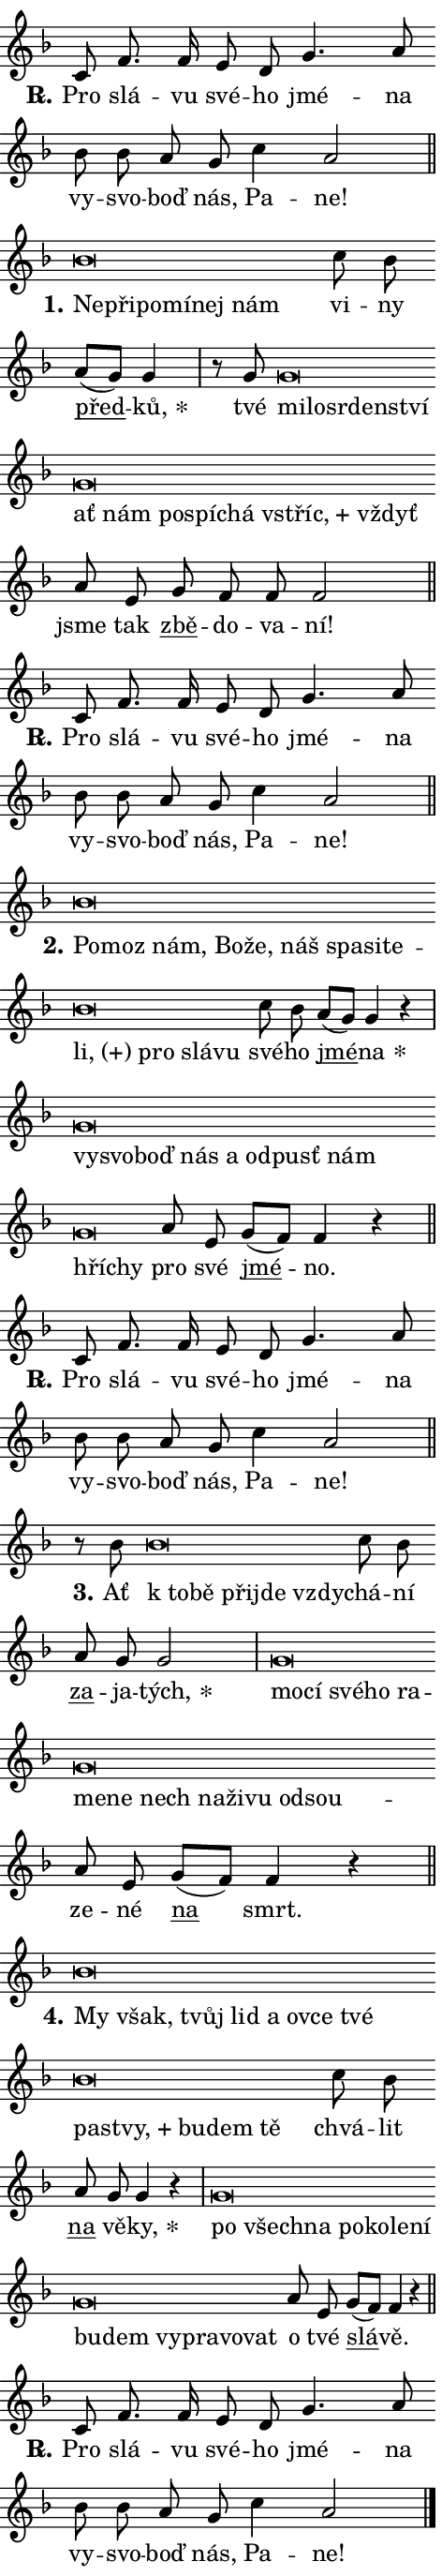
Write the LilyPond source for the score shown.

\version "2.24.0"
\header { tagline = "" }
\paper {
  indent = 0\cm
  top-margin = 0\cm
  right-margin = 0.13\cm % to fit lyric hyphens
  bottom-margin = 0\cm
  left-margin = 0\cm
  paper-width = 8\cm
  page-breaking = #ly:one-page-breaking
  system-system-spacing.basic-distance = #11
  score-system-spacing.basic-distance = #11
  ragged-last = ##f
}


%% Author: Thomas Morley
%% https://lists.gnu.org/archive/html/lilypond-user/2020-05/msg00002.html
#(define (line-position grob)
"Returns position of @var[grob} in current system:
   @code{'start}, if at first time-step
   @code{'end}, if at last time-step
   @code{'middle} otherwise
"
  (let* ((col (ly:item-get-column grob))
         (ln (ly:grob-object col 'left-neighbor))
         (rn (ly:grob-object col 'right-neighbor))
         (col-to-check-left (if (ly:grob? ln) ln col))
         (col-to-check-right (if (ly:grob? rn) rn col))
         (break-dir-left
           (and
             (ly:grob-property col-to-check-left 'non-musical #f)
             (ly:item-break-dir col-to-check-left)))
         (break-dir-right
           (and
             (ly:grob-property col-to-check-right 'non-musical #f)
             (ly:item-break-dir col-to-check-right))))
        (cond ((eqv? 1 break-dir-left) 'start)
              ((eqv? -1 break-dir-right) 'end)
              (else 'middle))))

#(define (tranparent-at-line-position vctor)
  (lambda (grob)
  "Relying on @code{line-position} select the relevant enry from @var{vctor}.
Used to determine transparency,"
    (case (line-position grob)
      ((end) (not (vector-ref vctor 0)))
      ((middle) (not (vector-ref vctor 1)))
      ((start) (not (vector-ref vctor 2))))))

noteHeadBreakVisibility =
#(define-music-function (break-visibility)(vector?)
"Makes @code{NoteHead}s transparent relying on @var{break-visibility}"
#{
  \override NoteHead.transparent =
    #(tranparent-at-line-position break-visibility)
#})

#(define delete-ledgers-for-transparent-note-heads
  (lambda (grob)
    "Reads whether a @code{NoteHead} is transparent.
If so this @code{NoteHead} is removed from @code{'note-heads} from
@var{grob}, which is supposed to be @code{LedgerLineSpanner}.
As a result ledgers are not printed for this @code{NoteHead}"
    (let* ((nhds-array (ly:grob-object grob 'note-heads))
           (nhds-list
             (if (ly:grob-array? nhds-array)
                 (ly:grob-array->list nhds-array)
                 '()))
           ;; Relies on the transparent-property being done before
           ;; Staff.LedgerLineSpanner.after-line-breaking is executed.
           ;; This is fragile ...
           (to-keep
             (remove
               (lambda (nhd)
                 (ly:grob-property nhd 'transparent #f))
               nhds-list)))
      ;; TODO find a better method to iterate over grob-arrays, similiar
      ;; to filter/remove etc for lists
      ;; For now rebuilt from scratch
      (set! (ly:grob-object grob 'note-heads)  '())
      (for-each
        (lambda (nhd)
          (ly:pointer-group-interface::add-grob grob 'note-heads nhd))
        to-keep))))

squashNotes = {
  \override NoteHead.X-extent = #'(-0.2 . 0.2)
  \override NoteHead.Y-extent = #'(-0.75 . 0)
  \override NoteHead.stencil =
    #(lambda (grob)
       (let ((pos (ly:grob-property grob 'staff-position)))
         (begin
           (if (< pos -7) (display "ERROR: Lower brevis then expected\n") (display ""))
           (if (<= pos -6) ly:text-interface::print ly:note-head::print))))
}
unSquashNotes = {
  \revert NoteHead.X-extent
  \revert NoteHead.Y-extent
  \revert NoteHead.stencil
}

hideNotes = \noteHeadBreakVisibility #begin-of-line-visible
unHideNotes = \noteHeadBreakVisibility #all-visible

% work-around for resetting accidentals
% https://lilypond.org/doc/v2.23/Documentation/notation/displaying-rhythms#unmetered-music
cadenzaMeasure = {
  \cadenzaOff
  \partial 1024 s1024
  \cadenzaOn
}

#(define-markup-command (accent layout props text) (markup?)
  "Underline accented syllable"
  (interpret-markup layout props
    #{\markup \override #'(offset . 4.3) \underline { #text }#}))

responsum = \markup \concat {
  "R" \hspace #-1.05 \path #0.1 #'((moveto 0 0.07) (lineto 0.9 0.8)) \hspace #0.05 "."
}

spaceSize = #0.6828661417322834 % exact space size for TeX Gyre Schola

\layout {
  \context {
    \Staff
    \remove "Time_signature_engraver"
    \override LedgerLineSpanner.after-line-breaking = #delete-ledgers-for-transparent-note-heads
  }
  \context {
    \Lyrics {
      \override LyricSpace.minimum-distance = \spaceSize
      \override LyricText.font-name = #"TeX Gyre Schola"
      \override LyricText.font-size = 1
      \override StanzaNumber.font-name = #"TeX Gyre Schola Bold"
      \override StanzaNumber.font-size = 1
    }
  }
  \context {
    \Score 
    \override NoteHead.text =
      #(lambda (grob) 
        (let ((pos (ly:grob-property grob 'staff-position)))
          #{\markup {
            \combine
              \halign #-0.55 \raise #(if (= pos -6) 0 0.5) \override #'(thickness . 2) \draw-line #'(3.2 . 0)
              \musicglyph "noteheads.sM1"
          }#}))
  }
}

% magnetic-lyrics.ily
%
%   written by
%     Jean Abou Samra <jean@abou-samra.fr>
%     Werner Lemberg <wl@gnu.org>
%
%   adapted by
%     Jiri Hon <jiri.hon@gmail.com>
%
% Version 2022-Apr-15

% https://www.mail-archive.com/lilypond-user@gnu.org/msg149350.html

#(define (Left_hyphen_pointer_engraver context)
   "Collect syllable-hyphen-syllable occurrences in lyrics and store
them in properties.  This engraver only looks to the left.  For
example, if the lyrics input is @code{foo -- bar}, it does the
following.

@itemize @bullet
@item
Set the @code{text} property of the @code{LyricHyphen} grob between
@q{foo} and @q{bar} to @code{foo}.

@item
Set the @code{left-hyphen} property of the @code{LyricText} grob with
text @q{foo} to the @code{LyricHyphen} grob between @q{foo} and
@q{bar}.
@end itemize

Use this auxiliary engraver in combination with the
@code{lyric-@/text::@/apply-@/magnetic-@/offset!} hook."
   (let ((hyphen #f)
         (text #f))
     (make-engraver
      (acknowledgers
       ((lyric-syllable-interface engraver grob source-engraver)
        (set! text grob)))
      (end-acknowledgers
       ((lyric-hyphen-interface engraver grob source-engraver)
        ;(when (not (grob::has-interface grob 'lyric-space-interface))
          (set! hyphen grob)));)
      ((stop-translation-timestep engraver)
       (when (and text hyphen)
         (ly:grob-set-object! text 'left-hyphen hyphen))
       (set! text #f)
       (set! hyphen #f)))))

#(define (lyric-text::apply-magnetic-offset! grob)
   "If the space between two syllables is less than the value in
property @code{LyricText@/.details@/.squash-threshold}, move the right
syllable to the left so that it gets concatenated with the left
syllable.

Use this function as a hook for
@code{LyricText@/.after-@/line-@/breaking} if the
@code{Left_@/hyphen_@/pointer_@/engraver} is active."
   (let ((hyphen (ly:grob-object grob 'left-hyphen #f)))
     (when hyphen
       (let ((left-text (ly:spanner-bound hyphen LEFT)))
         (when (grob::has-interface left-text 'lyric-syllable-interface)
           (let* ((common (ly:grob-common-refpoint grob left-text X))
                  (this-x-ext (ly:grob-extent grob common X))
                  (left-x-ext
                   (begin
                     ;; Trigger magnetism for left-text.
                     (ly:grob-property left-text 'after-line-breaking)
                     (ly:grob-extent left-text common X)))
                  ;; `delta` is the gap width between two syllables.
                  (delta (- (interval-start this-x-ext)
                            (interval-end left-x-ext)))
                  (details (ly:grob-property grob 'details))
                  (threshold (assoc-get 'squash-threshold details 0.2)))
             (when (< delta threshold)
               (let* (;; We have to manipulate the input text so that
                      ;; ligatures crossing syllable boundaries are not
                      ;; disabled.  For languages based on the Latin
                      ;; script this is essentially a beautification.
                      ;; However, for non-Western scripts it can be a
                      ;; necessity.
                      (lt (ly:grob-property left-text 'text))
                      (rt (ly:grob-property grob 'text))
                      (is-space (grob::has-interface hyphen 'lyric-space-interface))
                      (space (if is-space " " ""))
                      (extra-delta (if is-space spaceSize 0))
                      ;; Append new syllable.
                      (ltrt-space (if (and (string? lt) (string? rt))
                                (string-append lt space rt)
                                (make-concat-markup (list lt space rt))))
                      ;; Right-align `ltrt` to the right side.
                      (ltrt-space-markup (grob-interpret-markup
                               grob
                               (make-translate-markup
                                (cons (interval-length this-x-ext) 0)
                                (make-right-align-markup ltrt-space)))))
                 (begin
                   ;; Don't print `left-text`.
                   (ly:grob-set-property! left-text 'stencil #f)
                   ;; Set text and stencil (which holds all collected
                   ;; syllables so far) and shift it to the left.
                   (ly:grob-set-property! grob 'text ltrt-space)
                   (ly:grob-set-property! grob 'stencil ltrt-space-markup)
                   (ly:grob-translate-axis! grob (- (- delta extra-delta)) X))))))))))


#(define (lyric-hyphen::displace-bounds-first grob)
   ;; Make very sure this callback isn't triggered too early.
   (let ((left (ly:spanner-bound grob LEFT))
         (right (ly:spanner-bound grob RIGHT)))
     (ly:grob-property left 'after-line-breaking)
     (ly:grob-property right 'after-line-breaking)
     (ly:lyric-hyphen::print grob)))

squashThreshold = #0.4

\layout {
  \context {
    \Lyrics
    \consists #Left_hyphen_pointer_engraver
    \override LyricText.after-line-breaking =
      #lyric-text::apply-magnetic-offset!
    \override LyricHyphen.stencil = #lyric-hyphen::displace-bounds-first
    \override LyricText.details.squash-threshold = \squashThreshold
    \override LyricHyphen.minimum-distance = 0
    \override LyricHyphen.minimum-length = \squashThreshold
  }
}

squashText = \override LyricText.details.squash-threshold = 9999
unSquashText = \override LyricText.details.squash-threshold = \squashThreshold

leftText = \override LyricText.self-alignment-X = #LEFT
unLeftText = \revert LyricText.self-alignment-X

starOffset = #(lambda (grob) 
                (let ((x_offset (ly:self-alignment-interface::aligned-on-x-parent grob)))
                  (if (= x_offset 0) 0 (+ x_offset 1.2))))

star = #(define-music-function (syllable)(string?)
"Append star separator at the end of a syllable"
#{
  \once \override LyricText.X-offset = #starOffset
  \lyricmode { \markup {
    #syllable
    \override #'((font-name . "TeX Gyre Schola Bold")) \hspace #0.2 \lower #0.65 \larger "*"
  } }
#})

starAccent = #(define-music-function (syllable)(string?)
"Append star separator at the end of a syllable and make accent"
#{
  \once \override LyricText.X-offset = #starOffset
  \lyricmode { \markup {
    \accent #syllable
    \override #'((font-name . "TeX Gyre Schola Bold")) \hspace #0.2 \lower #0.65 \larger "*"
  } }
#})

breath = #(define-music-function (syllable)(string?)
"Append breathing indicator at the end of a syllable"
#{
  \lyricmode { \markup { #syllable "+" } }
#})

optionalBreath = #(define-music-function (syllable)(string?)
"Append optional breathing indicator at the end of a syllable"
#{
  \lyricmode { \markup { #syllable "(+)" } }
#})


\score {
    <<
        \new Voice = "melody" { \cadenzaOn \key f \major \relative { c'8 f8. f16 e8 d g4. a8 \bar "" bes bes \bar "" a g c4 a2 \cadenzaMeasure \bar "||" \break } }
        \new Lyrics \lyricsto "melody" { \lyricmode { \set stanza = \responsum
Pro slá -- vu své -- ho jmé -- na vy -- svo -- boď nás, Pa -- ne! } }
    >>
    \layout {}
}

\score {
    <<
        \new Voice = "melody" { \cadenzaOn \key f \major \relative { \squashNotes bes'\breve*1/16 \hideNotes \breve*1/16 \bar "" \breve*1/16 \bar "" \breve*1/16 \bar "" \breve*1/16 \breve*1/16 \bar "" \unHideNotes \unSquashNotes c8 bes \bar "" a[( g)] g4 \cadenzaMeasure \bar "|" r8 g8 \squashNotes g\breve*1/16 \hideNotes \breve*1/16 \bar "" \breve*1/16 \bar "" \breve*1/16 \bar "" \breve*1/16 \bar "" \breve*1/16 \bar "" \breve*1/16 \bar "" \breve*1/16 \bar "" \breve*1/16 \bar "" \breve*1/16 \bar "" \breve*1/16 \breve*1/16 \bar "" \unHideNotes \unSquashNotes a8 e \bar "" g f f f2 \cadenzaMeasure \bar "||" \break } }
        \new Lyrics \lyricsto "melody" { \lyricmode { \set stanza = "1."
\leftText Ne -- \squashText při -- po -- mí -- nej nám \unLeftText \unSquashText vi -- ny \markup \accent před -- \star ků, tvé \leftText mi -- \squashText lo -- sr -- den -- ství ať nám po -- spí -- chá \breath "vstříc," vždyť \unLeftText \unSquashText jsme tak \markup \accent zbě -- do -- va -- ní! } }
    >>
    \layout {}
}

\score {
    <<
        \new Voice = "melody" { \cadenzaOn \key f \major \relative { c'8 f8. f16 e8 d g4. a8 \bar "" bes bes \bar "" a g c4 a2 \cadenzaMeasure \bar "||" \break } }
        \new Lyrics \lyricsto "melody" { \lyricmode { \set stanza = \responsum
Pro slá -- vu své -- ho jmé -- na vy -- svo -- boď nás, Pa -- ne! } }
    >>
    \layout {}
}

\score {
    <<
        \new Voice = "melody" { \cadenzaOn \key f \major \relative { \squashNotes bes'\breve*1/16 \hideNotes \breve*1/16 \bar "" \breve*1/16 \bar "" \breve*1/16 \bar "" \breve*1/16 \bar "" \breve*1/16 \bar "" \breve*1/16 \bar "" \breve*1/16 \bar "" \breve*1/16 \bar "" \breve*1/16 \bar "" \breve*1/16 \bar "" \breve*1/16 \breve*1/16 \bar "" \unHideNotes \unSquashNotes c8 bes \bar "" a[( g)] g4 r \cadenzaMeasure \bar "|" \squashNotes g\breve*1/16 \hideNotes \breve*1/16 \bar "" \breve*1/16 \bar "" \breve*1/16 \bar "" \breve*1/16 \bar "" \breve*1/16 \bar "" \breve*1/16 \bar "" \breve*1/16 \bar "" \breve*1/16 \breve*1/16 \bar "" \unHideNotes \unSquashNotes a8 e \bar "" g[( f)] f4 r \cadenzaMeasure \bar "||" \break } }
        \new Lyrics \lyricsto "melody" { \lyricmode { \set stanza = "2."
\leftText Po -- \squashText moz nám, Bo -- že, náš spa -- si -- te -- \optionalBreath li, pro slá -- vu \unLeftText \unSquashText své -- ho \markup \accent jmé -- \star na \leftText vy -- \squashText svo -- boď nás a od -- pusť nám hří -- chy \unLeftText \unSquashText pro své \markup \accent jmé -- no. } }
    >>
    \layout {}
}

\score {
    <<
        \new Voice = "melody" { \cadenzaOn \key f \major \relative { c'8 f8. f16 e8 d g4. a8 \bar "" bes bes \bar "" a g c4 a2 \cadenzaMeasure \bar "||" \break } }
        \new Lyrics \lyricsto "melody" { \lyricmode { \set stanza = \responsum
Pro slá -- vu své -- ho jmé -- na vy -- svo -- boď nás, Pa -- ne! } }
    >>
    \layout {}
}

\score {
    <<
        \new Voice = "melody" { \cadenzaOn \key f \major \relative { r8 bes'8 \squashNotes bes\breve*1/16 \hideNotes \breve*1/16 \bar "" \breve*1/16 \bar "" \breve*1/16 \breve*1/16 \bar "" \unHideNotes \unSquashNotes c8 bes \bar "" a g g2 \cadenzaMeasure \bar "|" \squashNotes g\breve*1/16 \hideNotes \breve*1/16 \bar "" \breve*1/16 \bar "" \breve*1/16 \bar "" \breve*1/16 \bar "" \breve*1/16 \bar "" \breve*1/16 \bar "" \breve*1/16 \bar "" \breve*1/16 \bar "" \breve*1/16 \bar "" \breve*1/16 \bar "" \breve*1/16 \breve*1/16 \bar "" \unHideNotes \unSquashNotes a8 e \bar "" g[( f)] f4 r \cadenzaMeasure \bar "||" \break } }
        \new Lyrics \lyricsto "melody" { \lyricmode { \set stanza = "3."
Ať \leftText "k to" -- \squashText bě při -- jde vzdy -- \unLeftText \unSquashText chá -- ní \markup \accent za -- ja -- \star tých, \leftText mo -- \squashText cí své -- ho ra -- me -- ne nech na -- ži -- vu od -- sou -- \unLeftText \unSquashText ze -- né \markup \accent na smrt. } }
    >>
    \layout {}
}

\score {
    <<
        \new Voice = "melody" { \cadenzaOn \key f \major \relative { \squashNotes bes'\breve*1/16 \hideNotes \breve*1/16 \bar "" \breve*1/16 \bar "" \breve*1/16 \bar "" \breve*1/16 \bar "" \breve*1/16 \bar "" \breve*1/16 \bar "" \breve*1/16 \bar "" \breve*1/16 \bar "" \breve*1/16 \bar "" \breve*1/16 \bar "" \breve*1/16 \breve*1/16 \bar "" \unHideNotes \unSquashNotes c8 bes \bar "" a g g4 r \cadenzaMeasure \bar "|" \squashNotes g\breve*1/16 \hideNotes \breve*1/16 \bar "" \breve*1/16 \bar "" \breve*1/16 \bar "" \breve*1/16 \bar "" \breve*1/16 \bar "" \breve*1/16 \bar "" \breve*1/16 \bar "" \breve*1/16 \bar "" \breve*1/16 \bar "" \breve*1/16 \bar "" \breve*1/16 \breve*1/16 \bar "" \unHideNotes \unSquashNotes a8 e \bar "" g[( f)] f4 r \cadenzaMeasure \bar "||" \break } }
        \new Lyrics \lyricsto "melody" { \lyricmode { \set stanza = "4."
\leftText My \squashText však, tvůj lid a ov -- ce tvé pa -- \breath "stvy," bu -- dem tě \unLeftText \unSquashText chvá -- lit \markup \accent na vě -- \star ky, \leftText po \squashText všech -- na po -- ko -- le -- ní bu -- dem vy -- pra -- vo -- vat \unLeftText \unSquashText o tvé \markup \accent slá -- vě. } }
    >>
    \layout {}
}

\score {
    <<
        \new Voice = "melody" { \cadenzaOn \key f \major \relative { c'8 f8. f16 e8 d g4. a8 \bar "" bes bes \bar "" a g c4 a2 \cadenzaMeasure \bar "||" \break } \bar "|." }
        \new Lyrics \lyricsto "melody" { \lyricmode { \set stanza = \responsum
Pro slá -- vu své -- ho jmé -- na vy -- svo -- boď nás, Pa -- ne! } }
    >>
    \layout {}
}
